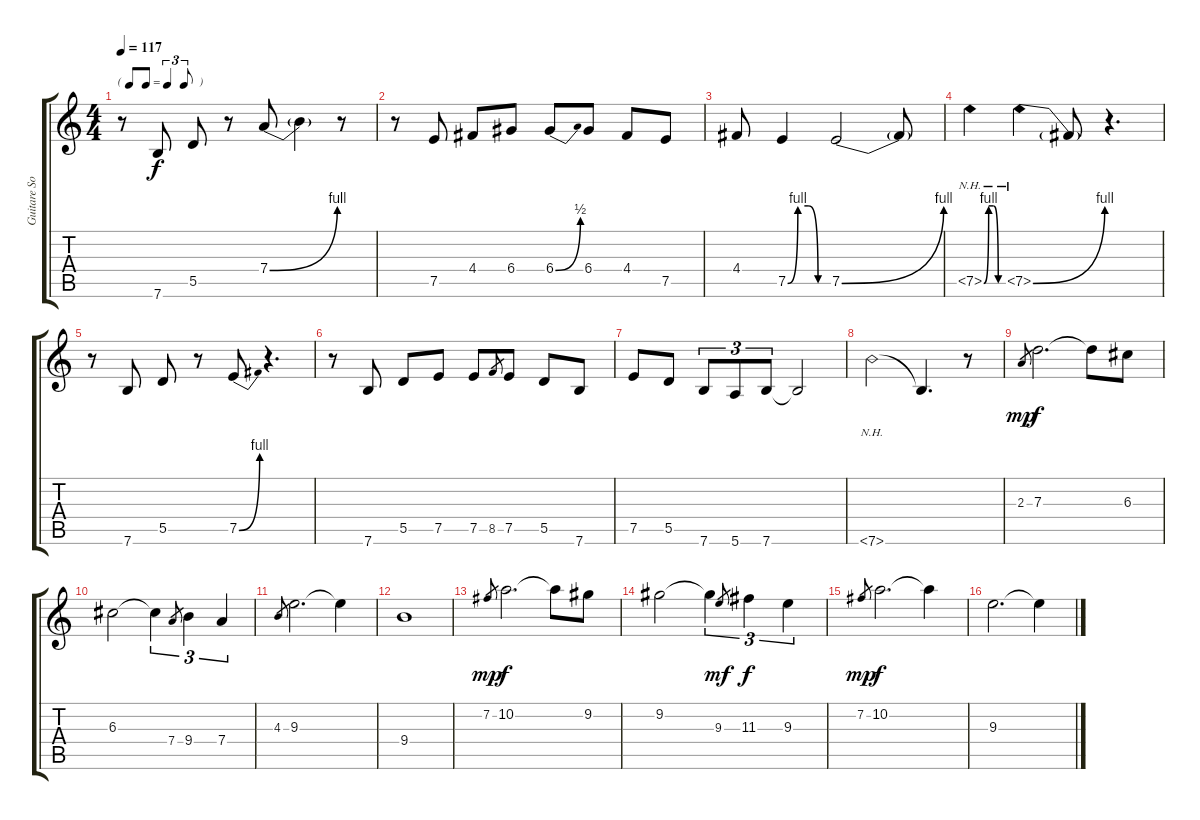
\track ("Guitare Solo" "Guitare So") {instrument distortionguitar}
\staff {score tabs}
\tuning (E4 B3 G3 D3 A2 E2) {hide}
\ts (4 4)
\tf triplet8th
\tempo 117
\clef g2
\ks c
r.8{dy f} 7.6.8 5.5.8 r.8 7.4{be (bend 0 0 60 4)}.8 7.4{t}.4 r.8 |
r.8 7.5.8 4.4.8 6.4.8 6.4{be (bend 0 0 60 2)}.8 6.4.8 4.4.8 7.5.8 |
4.4.8 7.5{be (custom 0 0 15 4 30 4 45 0 60 0)}.4 7.5{be (bend 0 0 60 4)}.2 7.5{t}.8 |
7.5{be (custom 0 0 15 4 30 4 45 0 60 0) nh}.4 7.5{be (bend 0 0 60 4) nh}.4 7.5{t}.8 r.4{d} |
r.8 7.6.8 5.5.8 r.8 7.5{be (bend 0 0 60 4)}.8 r.4{d} |
r.8 7.6.8 5.5.8 7.5.8 7.5.8 8.5.8{gr} 7.5.8 5.5.8 7.6.8 |
7.5.8 5.5.8 7.6.8{tu (3 2)} 5.6.8{tu (3 2)} 7.6.8{tu (3 2)} 7.6{t}.2 |
7.6{nh}.2 7.6{t}.4{d} r.8 |
2.3.8{gr dy mp} 7.3.2{d dy f} 7.3{t}.8 6.3.8 |
6.3.2 6.3{t}.4{tu (3 2)} 7.4.8{gr} 9.4.4{tu (3 2)} 7.4.4{tu (3 2)} |
4.3.8{gr} 9.3.2{d} 9.3{t}.4 |
9.4.1 |
7.2.8{gr dy mp} 10.2.2{d dy f} 10.2{t}.8 9.2.8 |
9.2.2 9.2{t}.4{tu (3 2)} 9.3.8{gr dy mf} 11.3.4{tu (3 2) dy f} 9.3.4{tu (3 2)} |
7.2.8{gr dy mp} 10.2.2{d dy f} 10.2{t}.4 |
9.3.2{d} 9.3{t}.4
